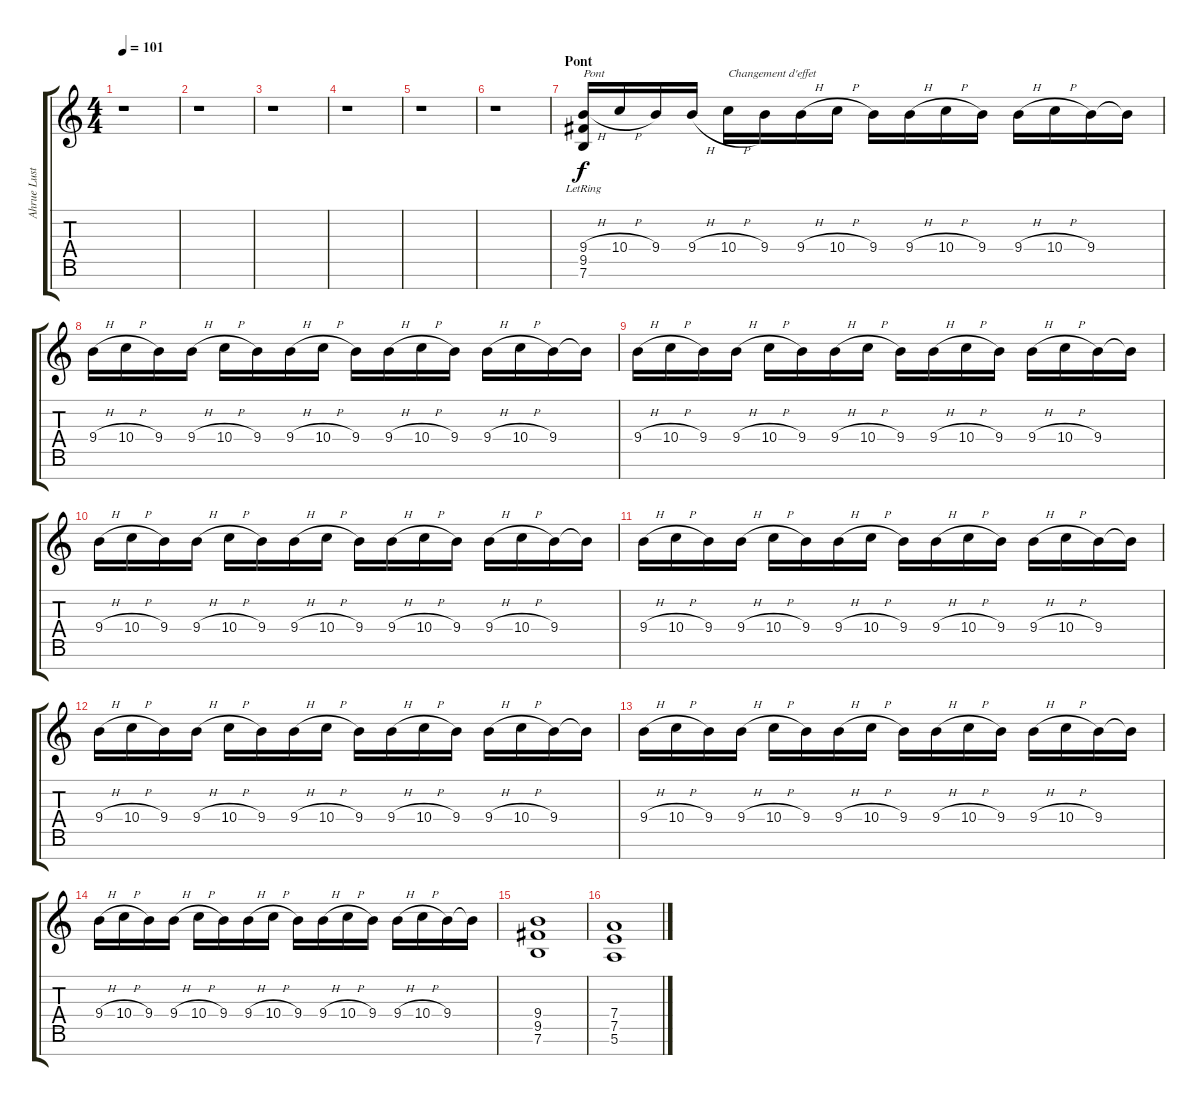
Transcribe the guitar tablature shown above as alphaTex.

\track ("Ahrue Luster" "Ahrue Lust") {instrument distortionguitar}
\staff {score tabs}
\tuning (E4 B3 G3 D3 A2 E2 B1) {hide}
\ts (4 4)
\tempo 101
\clef g2
\ks c
r.1{dy f} |
r.1 |
r.1 |
r.1 |
r.1 |
r.1 |
\section ("" "Pont")
(9.4{h} 9.5{lr} 7.6{lr}).16{txt "Pont" volume 9} 10.4{h}.16 9.4.16 9.4{h}.16 10.4{h}.16{txt "Changement d'effet"} 9.4.16 9.4{h}.16 10.4{h}.16 9.4.16 9.4{h}.16 10.4{h}.16 9.4.16 9.4{h}.16 10.4{h}.16 9.4.16 9.4{t}.16 |
9.4{h}.16 10.4{h}.16 9.4.16 9.4{h}.16 10.4{h}.16 9.4.16 9.4{h}.16 10.4{h}.16 9.4.16 9.4{h}.16 10.4{h}.16 9.4.16 9.4{h}.16 10.4{h}.16 9.4.16 9.4{t}.16 |
9.4{h}.16 10.4{h}.16 9.4.16 9.4{h}.16 10.4{h}.16 9.4.16 9.4{h}.16 10.4{h}.16 9.4.16 9.4{h}.16 10.4{h}.16 9.4.16 9.4{h}.16 10.4{h}.16 9.4.16 9.4{t}.16 |
9.4{h}.16 10.4{h}.16 9.4.16 9.4{h}.16 10.4{h}.16 9.4.16 9.4{h}.16 10.4{h}.16 9.4.16 9.4{h}.16 10.4{h}.16 9.4.16 9.4{h}.16 10.4{h}.16 9.4.16 9.4{t}.16 |
9.4{h}.16 10.4{h}.16 9.4.16 9.4{h}.16 10.4{h}.16 9.4.16 9.4{h}.16 10.4{h}.16 9.4.16 9.4{h}.16 10.4{h}.16 9.4.16 9.4{h}.16 10.4{h}.16 9.4.16 9.4{t}.16 |
9.4{h}.16 10.4{h}.16 9.4.16 9.4{h}.16 10.4{h}.16 9.4.16 9.4{h}.16 10.4{h}.16 9.4.16 9.4{h}.16 10.4{h}.16 9.4.16 9.4{h}.16 10.4{h}.16 9.4.16 9.4{t}.16 |
9.4{h}.16 10.4{h}.16 9.4.16 9.4{h}.16 10.4{h}.16 9.4.16 9.4{h}.16 10.4{h}.16 9.4.16 9.4{h}.16 10.4{h}.16 9.4.16 9.4{h}.16 10.4{h}.16 9.4.16 9.4{t}.16 |
9.4{h}.16 10.4{h}.16 9.4.16 9.4{h}.16 10.4{h}.16 9.4.16 9.4{h}.16 10.4{h}.16 9.4.16 9.4{h}.16 10.4{h}.16 9.4.16 9.4{h}.16 10.4{h}.16 9.4.16 9.4{t}.16 |
(9.4 9.5 7.6).1 |
(7.4 7.5 5.6).1
